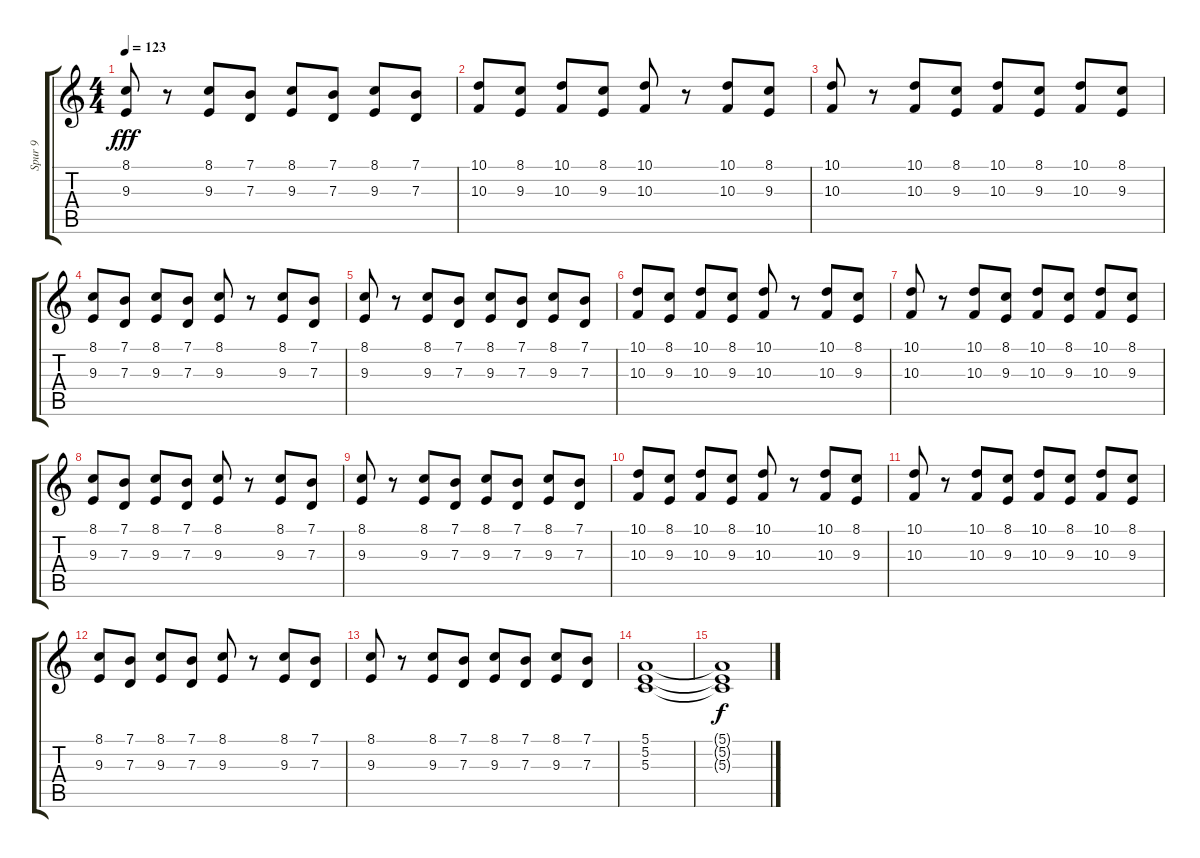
\track ("Spur 9" "Spur 9") {instrument stringensemble1}
\staff {score tabs}
\tuning (E4 B3 G3 D3 A2 E2) {hide}
\ts (4 4)
\tempo 123
\clef g2
\ks c
(8.1 9.3).8{dy fff} r.8 (8.1 9.3).8 (7.1 7.3).8 (8.1 9.3).8 (7.1 7.3).8 (8.1 9.3).8 (7.1 7.3).8 |
(10.1 10.3).8 (8.1 9.3).8 (10.1 10.3).8 (8.1 9.3).8 (10.1 10.3).8 r.8 (10.1 10.3).8 (8.1 9.3).8 |
(10.1 10.3).8 r.8 (10.1 10.3).8 (8.1 9.3).8 (10.1 10.3).8 (8.1 9.3).8 (10.1 10.3).8 (8.1 9.3).8 |
(8.1 9.3).8 (7.1 7.3).8 (8.1 9.3).8 (7.1 7.3).8 (8.1 9.3).8 r.8 (8.1 9.3).8 (7.1 7.3).8 |
(8.1 9.3).8 r.8 (8.1 9.3).8 (7.1 7.3).8 (8.1 9.3).8 (7.1 7.3).8 (8.1 9.3).8 (7.1 7.3).8 |
(10.1 10.3).8 (8.1 9.3).8 (10.1 10.3).8 (8.1 9.3).8 (10.1 10.3).8 r.8 (10.1 10.3).8 (8.1 9.3).8 |
(10.1 10.3).8 r.8 (10.1 10.3).8 (8.1 9.3).8 (10.1 10.3).8 (8.1 9.3).8 (10.1 10.3).8 (8.1 9.3).8 |
(8.1 9.3).8 (7.1 7.3).8 (8.1 9.3).8 (7.1 7.3).8 (8.1 9.3).8 r.8 (8.1 9.3).8 (7.1 7.3).8 |
(8.1 9.3).8 r.8 (8.1 9.3).8 (7.1 7.3).8 (8.1 9.3).8 (7.1 7.3).8 (8.1 9.3).8 (7.1 7.3).8 |
(10.1 10.3).8 (8.1 9.3).8 (10.1 10.3).8 (8.1 9.3).8 (10.1 10.3).8 r.8 (10.1 10.3).8 (8.1 9.3).8 |
(10.1 10.3).8 r.8 (10.1 10.3).8 (8.1 9.3).8 (10.1 10.3).8 (8.1 9.3).8 (10.1 10.3).8 (8.1 9.3).8 |
(8.1 9.3).8 (7.1 7.3).8 (8.1 9.3).8 (7.1 7.3).8 (8.1 9.3).8 r.8 (8.1 9.3).8 (7.1 7.3).8 |
(8.1 9.3).8 r.8 (8.1 9.3).8 (7.1 7.3).8 (8.1 9.3).8 (7.1 7.3).8 (8.1 9.3).8 (7.1 7.3).8 |
(5.1 5.2 5.3).1 |
(5.1{t} 5.2{t} 5.3{t}).1{dy f}
